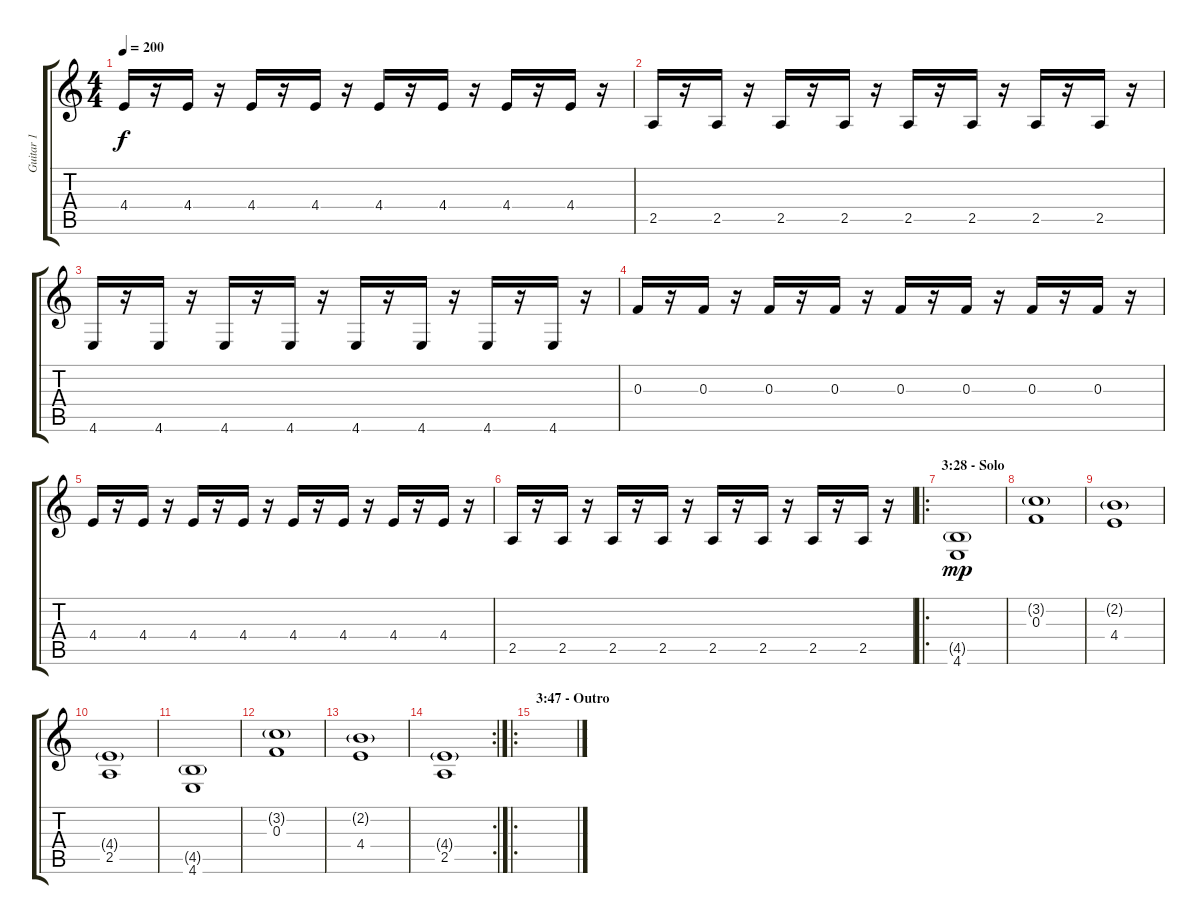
\track ("Guitar 1" "Guitar 1") {instrument distortionguitar}
\staff {score tabs}
\tuning (D4 A3 F3 C3 G2 C2) {hide}
\ts (4 4)
\tempo 200
\clef g2
\ks c
4.4.16{dy f} r.16 4.4.16 r.16 4.4.16 r.16 4.4.16 r.16 4.4.16 r.16 4.4.16 r.16 4.4.16 r.16 4.4.16 r.16 |
2.5.16 r.16 2.5.16 r.16 2.5.16 r.16 2.5.16 r.16 2.5.16 r.16 2.5.16 r.16 2.5.16 r.16 2.5.16 r.16 |
4.6.16{volume 15 balance 8 instrument distortionguitar} r.16 4.6.16 r.16 4.6.16 r.16 4.6.16 r.16 4.6.16 r.16 4.6.16 r.16 4.6.16 r.16 4.6.16 r.16 |
0.3.16 r.16 0.3.16 r.16 0.3.16 r.16 0.3.16 r.16 0.3.16 r.16 0.3.16 r.16 0.3.16 r.16 0.3.16 r.16 |
4.4.16 r.16 4.4.16 r.16 4.4.16 r.16 4.4.16 r.16 4.4.16 r.16 4.4.16 r.16 4.4.16 r.16 4.4.16 r.16 |
2.5.16 r.16 2.5.16 r.16 2.5.16 r.16 2.5.16 r.16 2.5.16 r.16 2.5.16 r.16 2.5.16 r.16 2.5.16 r.16 |
\ro
\section ("" "3:28 - Solo")
(4.5{g} 4.6).1{dy mp} |
(3.2{g} 0.3).1 |
(2.2{g} 4.4).1 |
(4.4{g} 2.5).1 |
(4.5{g} 4.6).1 |
(3.2{g} 0.3).1 |
(2.2{g} 4.4).1 |
\rc 2
(4.4{g} 2.5).1 |
\ro
\section ("" "3:47 - Outro")
